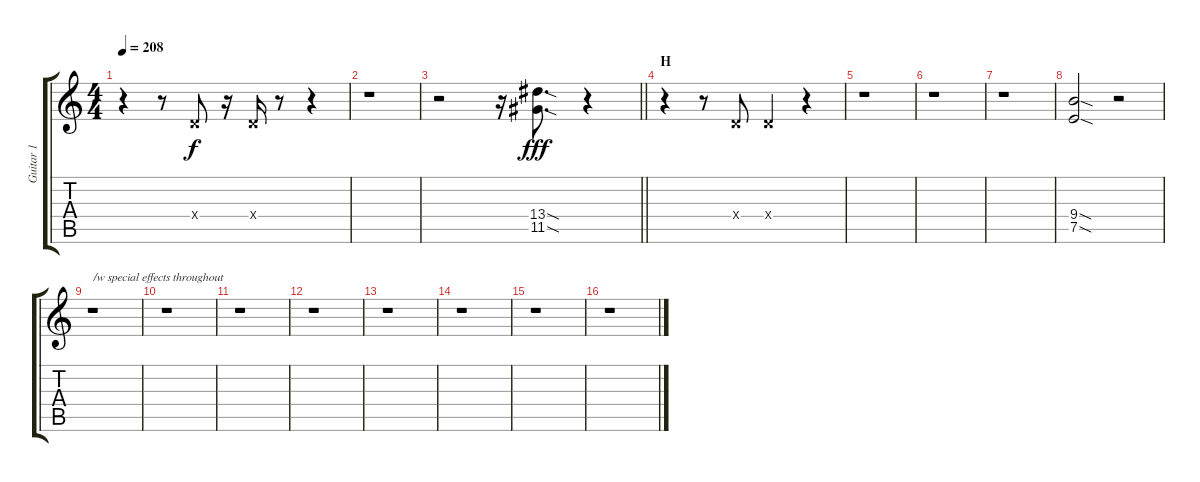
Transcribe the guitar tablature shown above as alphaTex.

\track ("Guitar 1" "Guitar 1") {instrument distortionguitar}
\staff {score tabs}
\tuning (E4 B3 G3 D3 A2 E2) {hide}
\ts (4 4)
\tempo 208
\clef g2
\ks c
r.4{dy fff} r.8 0.4{x}.8{dy f} r.16 0.4{x}.16 r.8 r.4 |
r.1 |
\barLineRight lightlight
r.2 r.16 (13.4{sod} 11.5{sod}).8{d dy fff} r.4 |
\section ("" "H")
r.4 r.8 0.4{x}.8 0.4{x}.4 r.4 |
r.1 |
r.1 |
r.1 |
(9.4{sod} 7.5{sod}).2 r.2 |
r.1{txt "/w special effects throughout"} |
r.1 |
r.1 |
r.1 |
r.1 |
r.1 |
r.1 |
r.1
